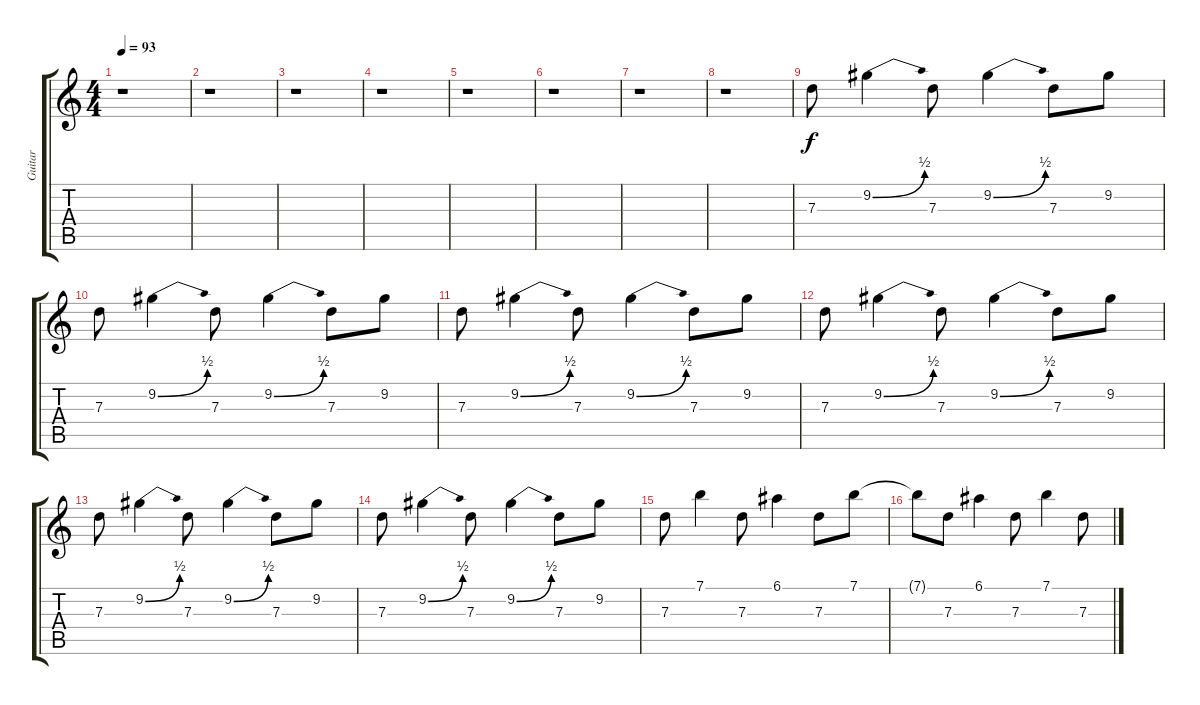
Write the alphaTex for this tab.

\track ("Guitar" "Guitar") {instrument overdrivenguitar}
\staff {score tabs}
\tuning (E4 B3 G3 D3 A2 E2) {hide}
\ts (4 4)
\tempo 93
\clef g2
\ks c
r.1{dy f} |
r.1 |
r.1 |
r.1 |
r.1 |
r.1 |
r.1 |
r.1 |
7.3.8 9.2{be (bend 0 0 60 2)}.4 7.3.8 9.2{be (bend 0 0 60 2)}.4 7.3.8 9.2.8 |
7.3.8 9.2{be (bend 0 0 60 2)}.4 7.3.8 9.2{be (bend 0 0 60 2)}.4 7.3.8 9.2.8 |
7.3.8 9.2{be (bend 0 0 60 2)}.4 7.3.8 9.2{be (bend 0 0 60 2)}.4 7.3.8 9.2.8 |
7.3.8 9.2{be (bend 0 0 60 2)}.4 7.3.8 9.2{be (bend 0 0 60 2)}.4 7.3.8 9.2.8 |
7.3.8 9.2{be (bend 0 0 60 2)}.4 7.3.8 9.2{be (bend 0 0 60 2)}.4 7.3.8 9.2.8 |
7.3.8 9.2{be (bend 0 0 60 2)}.4 7.3.8 9.2{be (bend 0 0 60 2)}.4 7.3.8 9.2.8 |
7.3.8 7.1.4 7.3.8 6.1.4 7.3.8 7.1.8 |
7.1{t}.8 7.3.8 6.1.4 7.3.8 7.1.4 7.3.8
